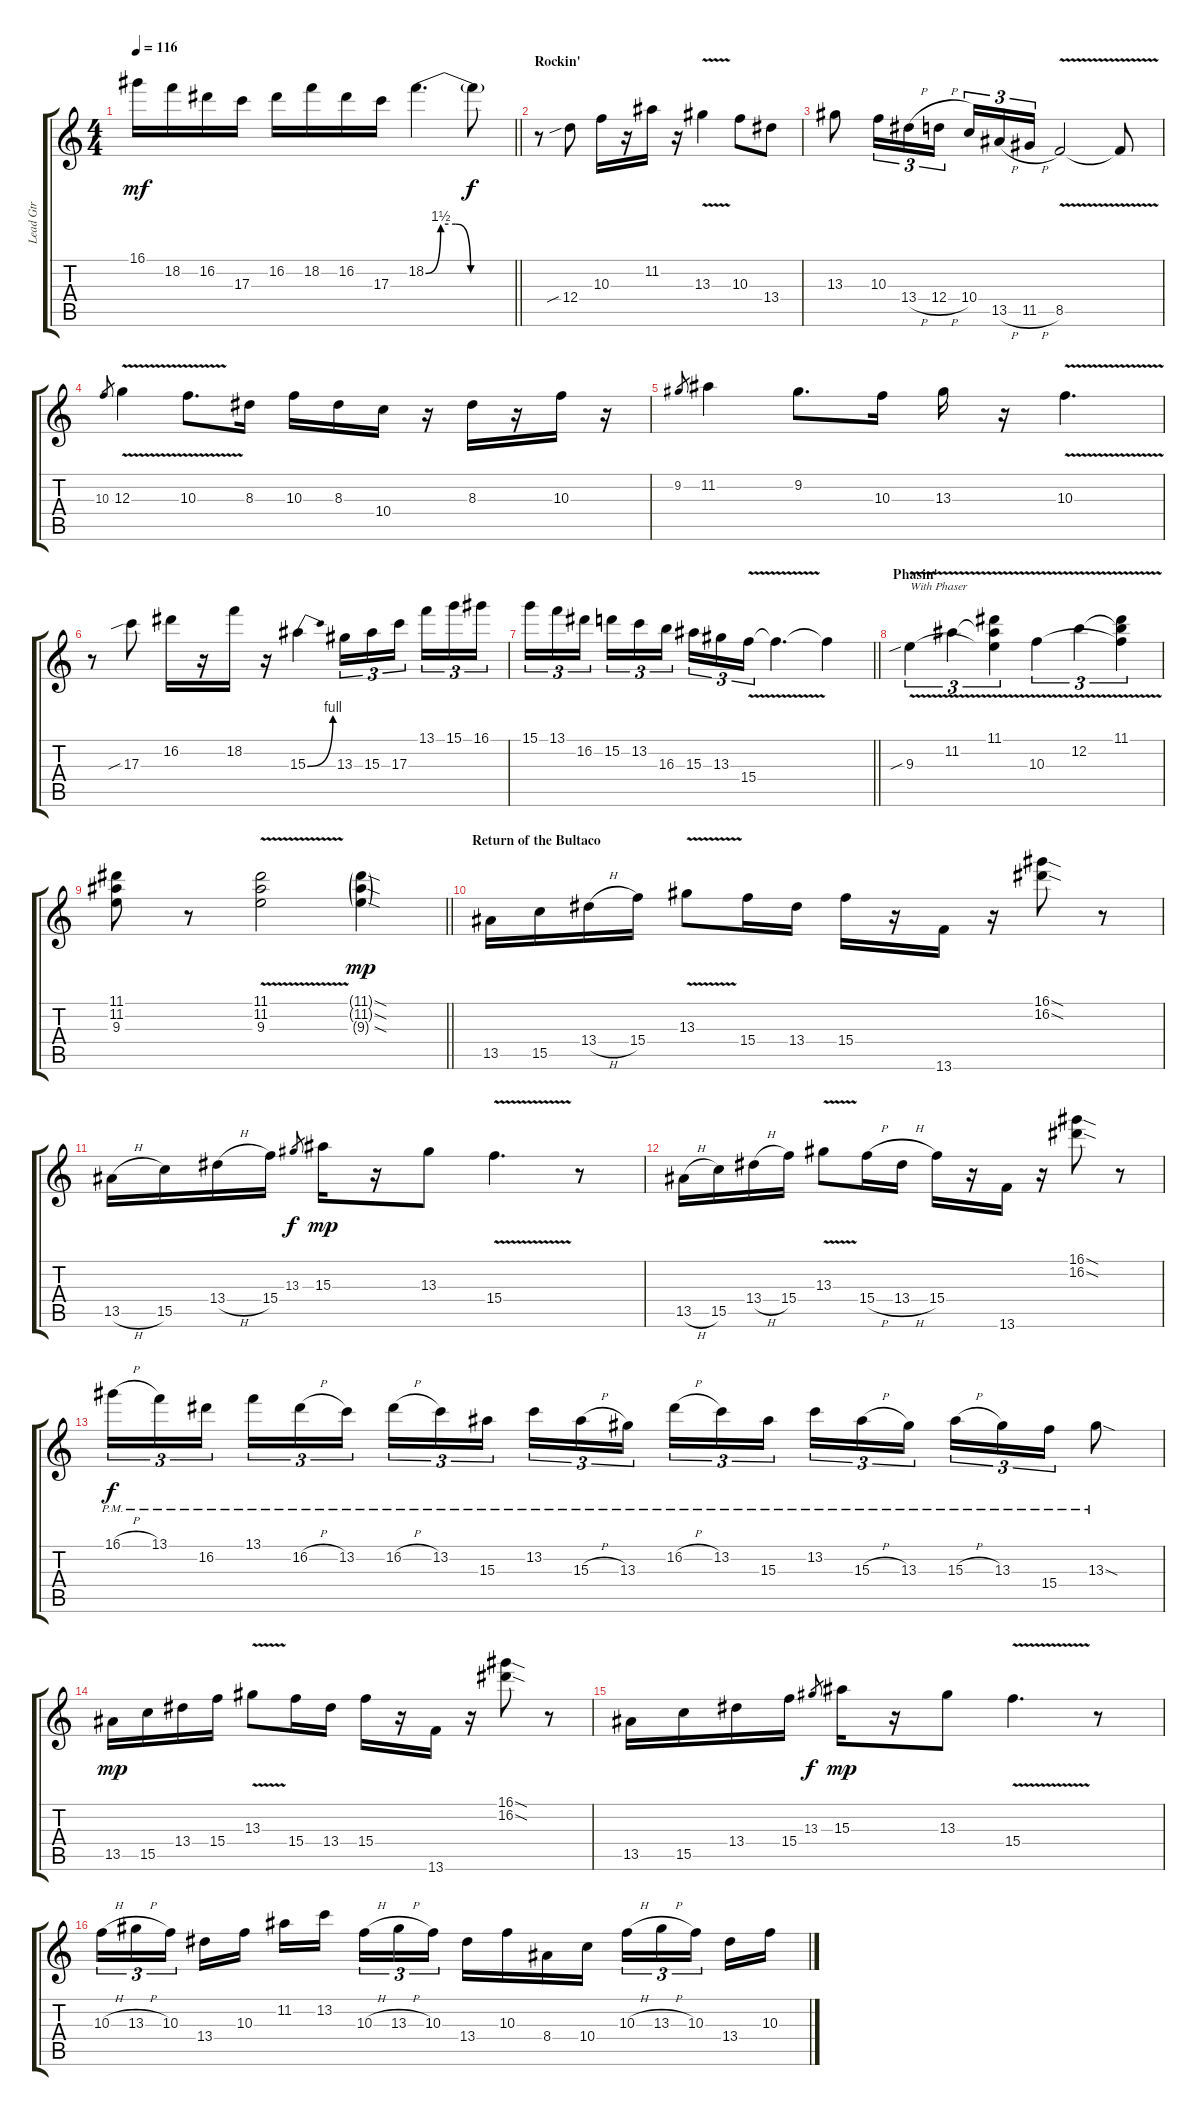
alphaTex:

\track ("Lead Gtr" "Lead Gtr") {instrument overdrivenguitar}
\staff {score tabs}
\tuning (E4 B3 G3 D3 A2 E2) {hide}
\ts (4 4)
\tempo 116
\clef g2
\barLineRight lightlight
\ks c
16.1.16{dy mf} 18.2.16 16.2.16 17.3.16 16.2.16 18.2.16 16.2.16 17.3.16 18.2{be (custom 0 0 10 6 20 6 30 0 60 0)}.4{d} 18.2{t}.8{dy f} |
\section ("" "Rockin'")
r.8 12.4{sib}.8 10.3.16 r.16 11.2.16 r.16 13.3{v}.4 10.3.8 13.4.8 |
13.3.8 10.3.16{tu (3 2)} 13.4{h}.16{tu (3 2)} 12.4{h}.16{tu (3 2)} 10.4.16{tu (3 2)} 13.5{h}.16{tu (3 2)} 11.5{h}.16{tu (3 2)} 8.5{v}.2 8.5{t}.8 |
10.3.8{gr} 12.3{v}.4 10.3{v}.8{d} 8.3.16 10.3.16 8.3.16 10.4.16 r.16 8.3.16 r.16 10.3.16 r.16 |
9.2.8{gr} 11.2.4 9.2.8{d} 10.3.16 13.3.16 r.16 10.3{v}.4{d} |
r.8 17.3{sib}.8 16.2.16 r.16 18.2.16 r.16 15.3{be (bend 0 0 60 4)}.4 13.3.16{tu (3 2)} 15.3.16{tu (3 2)} 17.3.16{tu (3 2) beam splitsecondary} 13.1.16{tu (3 2)} 15.1.16{tu (3 2)} 16.1.16{tu (3 2)} |
\barLineRight lightlight
15.1.16{tu (3 2)} 13.1.16{tu (3 2)} 16.2.16{tu (3 2) beam splitsecondary} 15.2.16{tu (3 2)} 13.2.16{tu (3 2)} 16.3.16{tu (3 2)} 15.3.16{tu (3 2)} 13.3.16{tu (3 2)} 15.4{v}.16{tu (3 2)} 15.4{t}.4{d} 15.4{t}.4 |
\section ("" "Phasin'")
9.3{v sib}.4{tu (3 2) txt "With Phaser"} 11.2{v}.4{tu (3 2)} (11.1{v} 11.2{t} 9.3{t}).4{tu (3 2)} 10.3{v}.4{tu (3 2)} 12.2{v}.4{tu (3 2)} (11.1{v} 12.2{t} 10.3{t}).4{tu (3 2)} |
\barLineRight lightlight
(11.1 11.2 9.3).8 r.8 (11.1{v} 11.2{v} 9.3{v}).2 (11.1{sod g} 11.2{sod g} 9.3{sod g}).4{dy mp} |
\section ("" "Return of the Bultaco")
13.5.16 15.5.16 13.4{h}.16 15.4.16 13.3{v}.8 15.4.16 13.4.16 15.4.16 r.16 13.6.16 r.16 (16.1{sod} 16.2{sod}).8 r.8 |
13.5{h}.16 15.5.16 13.4{h}.16 15.4.16 13.3.8{gr dy f} 15.3.16{dy mp} r.16 13.3.8 15.4{v}.4{d} r.8 |
13.5{h}.16 15.5.16 13.4{h}.16 15.4.16 13.3{v}.8 15.4{h}.16 13.4{h}.16 15.4.16 r.16 13.6.16 r.16 (16.1{sod} 16.2{sod}).8 r.8 |
16.1{h pm}.16{tu (3 2) dy f} 13.1{pm}.16{tu (3 2)} 16.2{pm}.16{tu (3 2) beam splitsecondary} 13.1{pm}.16{tu (3 2)} 16.2{h pm}.16{tu (3 2)} 13.2{pm}.16{tu (3 2)} 16.2{h pm}.16{tu (3 2)} 13.2{pm}.16{tu (3 2)} 15.3{pm}.16{tu (3 2) beam splitsecondary} 13.2{pm}.16{tu (3 2)} 15.3{h pm}.16{tu (3 2)} 13.3{pm}.16{tu (3 2)} 16.2{h pm}.16{tu (3 2)} 13.2{pm}.16{tu (3 2)} 15.3{pm}.16{tu (3 2) beam splitsecondary} 13.2{pm}.16{tu (3 2)} 15.3{h pm}.16{tu (3 2)} 13.3{pm}.16{tu (3 2)} 15.3{h pm}.16{tu (3 2)} 13.3{pm}.16{tu (3 2)} 15.4{pm}.16{tu (3 2)} 13.3{sod pm}.8 |
13.5.16{dy mp} 15.5.16 13.4.16 15.4.16 13.3{v}.8 15.4.16 13.4.16 15.4.16 r.16 13.6.16 r.16 (16.1{sod} 16.2{sod}).8 r.8 |
13.5.16 15.5.16 13.4.16 15.4.16 13.3.8{gr dy f} 15.3.16{dy mp} r.16 13.3.8 15.4{v}.4{d} r.8 |
10.3{h}.16{tu (3 2)} 13.3{h}.16{tu (3 2)} 10.3.16{tu (3 2) beam splitsecondary} 13.4.16 10.3.16 11.2.16 13.2.16{beam splitsecondary} 10.3{h}.16{tu (3 2)} 13.3{h}.16{tu (3 2)} 10.3.16{tu (3 2)} 13.4.16 10.3.16 8.4.16 10.4.16 10.3{h}.16{tu (3 2)} 13.3{h}.16{tu (3 2)} 10.3.16{tu (3 2) beam splitsecondary} 13.4.16 10.3.16
